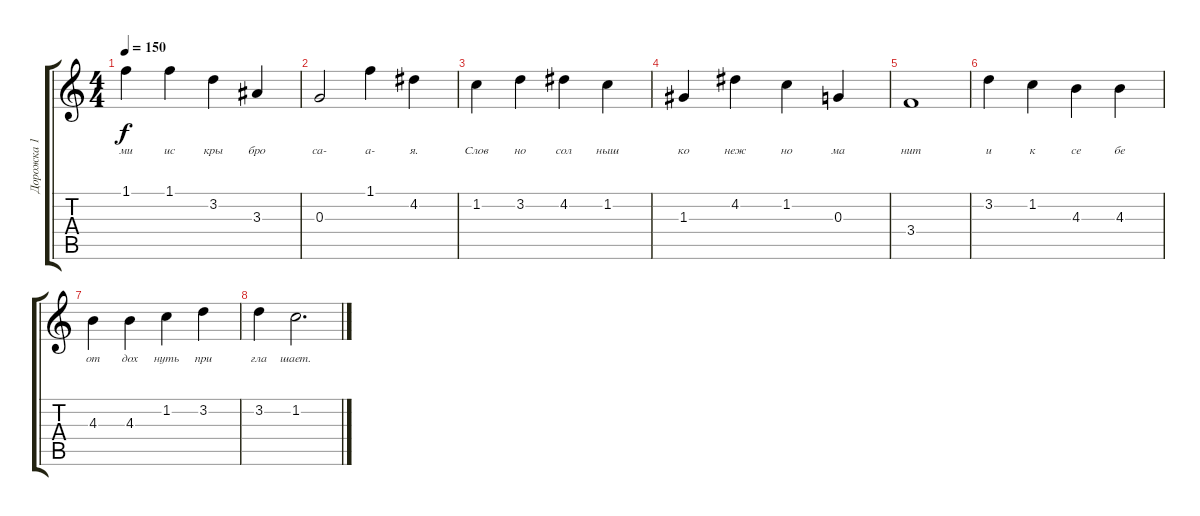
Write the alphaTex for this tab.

\track ("Дорожка 1" "Дорожка 1") {instrument acousticguitarsteel}
\staff {score tabs}
\tuning (E4 B3 G3 D3 A2 E2) {hide}
\ts (4 4)
\tempo 150
\clef g2
\ks c
1.1.4{lyrics (0 "ми") lyrics (1 "") lyrics (2 "") lyrics (3 "") lyrics (4 "") dy f} 1.1.4{lyrics (0 "ис") lyrics (1 "") lyrics (2 "") lyrics (3 "") lyrics (4 "")} 3.2.4{lyrics (0 "кры") lyrics (1 "") lyrics (2 "") lyrics (3 "") lyrics (4 "")} 3.3.4{lyrics (0 "бро") lyrics (1 "") lyrics (2 "") lyrics (3 "") lyrics (4 "")} |
0.3.2{lyrics (0 "са-") lyrics (1 "") lyrics (2 "") lyrics (3 "") lyrics (4 "")} 1.1.4{lyrics (0 "а-") lyrics (1 "") lyrics (2 "") lyrics (3 "") lyrics (4 "")} 4.2.4{lyrics (0 "я.") lyrics (1 "") lyrics (2 "") lyrics (3 "") lyrics (4 "")} |
1.2.4{lyrics (0 "Слов") lyrics (1 "") lyrics (2 "") lyrics (3 "") lyrics (4 "")} 3.2.4{lyrics (0 "но") lyrics (1 "") lyrics (2 "") lyrics (3 "") lyrics (4 "")} 4.2.4{lyrics (0 "сол") lyrics (1 "") lyrics (2 "") lyrics (3 "") lyrics (4 "")} 1.2.4{lyrics (0 "ныш") lyrics (1 "") lyrics (2 "") lyrics (3 "") lyrics (4 "")} |
1.3.4{lyrics (0 "ко") lyrics (1 "") lyrics (2 "") lyrics (3 "") lyrics (4 "")} 4.2.4{lyrics (0 "неж") lyrics (1 "") lyrics (2 "") lyrics (3 "") lyrics (4 "")} 1.2.4{lyrics (0 "но") lyrics (1 "") lyrics (2 "") lyrics (3 "") lyrics (4 "")} 0.3.4{lyrics (0 "ма") lyrics (1 "") lyrics (2 "") lyrics (3 "") lyrics (4 "")} |
3.4.1{lyrics (0 "нит") lyrics (1 "") lyrics (2 "") lyrics (3 "") lyrics (4 "")} |
3.2.4{lyrics (0 "и") lyrics (1 "") lyrics (2 "") lyrics (3 "") lyrics (4 "")} 1.2.4{lyrics (0 "к") lyrics (1 "") lyrics (2 "") lyrics (3 "") lyrics (4 "")} 4.3.4{lyrics (0 "се") lyrics (1 "") lyrics (2 "") lyrics (3 "") lyrics (4 "")} 4.3.4{lyrics (0 "бе") lyrics (1 "") lyrics (2 "") lyrics (3 "") lyrics (4 "")} |
4.3.4{lyrics (0 "от") lyrics (1 "") lyrics (2 "") lyrics (3 "") lyrics (4 "")} 4.3.4{lyrics (0 "дох") lyrics (1 "") lyrics (2 "") lyrics (3 "") lyrics (4 "")} 1.2.4{lyrics (0 "нуть") lyrics (1 "") lyrics (2 "") lyrics (3 "") lyrics (4 "")} 3.2.4{lyrics (0 "при") lyrics (1 "") lyrics (2 "") lyrics (3 "") lyrics (4 "")} |
3.2.4{lyrics (0 "гла") lyrics (1 "") lyrics (2 "") lyrics (3 "") lyrics (4 "")} 1.2.2{d lyrics (0 "шает.") lyrics (1 "") lyrics (2 "") lyrics (3 "") lyrics (4 "")}
